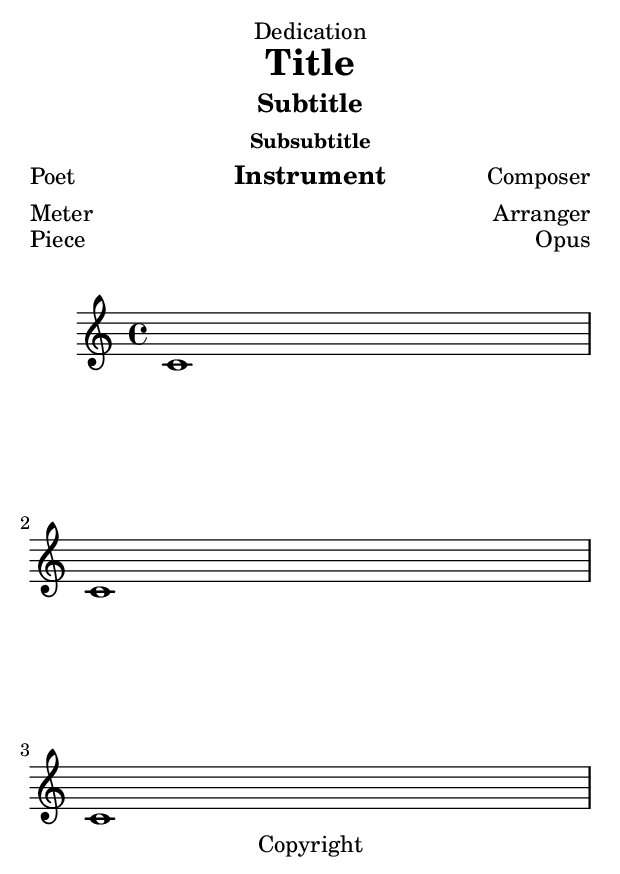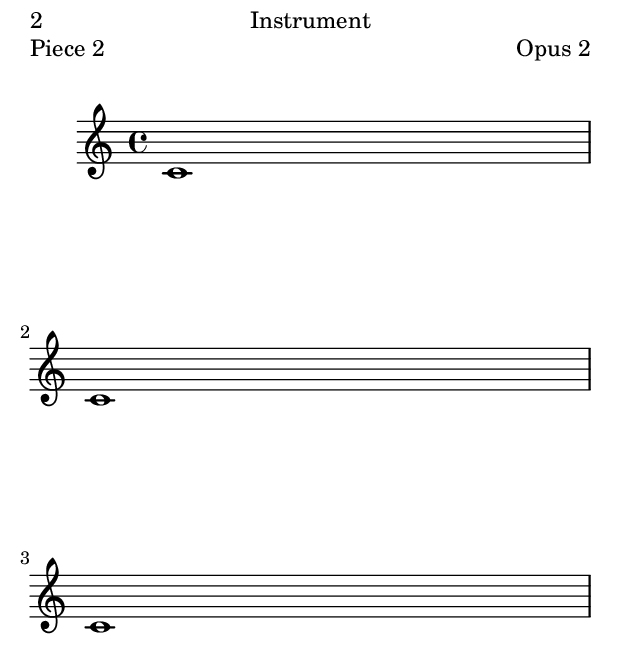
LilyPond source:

%% Generated by lilypond-book
%% Options: [exampleindent=10.16\mm,indent=0\mm,line-width=160\mm]
\include "lilypond-book-preamble.ly"


% ****************************************************************
% Start cut-&-pastable-section
% ****************************************************************

#(ly:set-option 'eps-box-padding 3.000000)



\paper {
  indent = 0\mm
  line-width = 160\mm
  % offset the left padding, also add 1mm as lilypond creates cropped
  % images with a little space on the right
  line-width = #(- line-width (* mm  3.000000) (* mm 1))
}

\layout {
  
}





% ****************************************************************
% ly snippet:
% ****************************************************************
\sourcefilename "/home/gub/NewGub/gub/target/linux-x86/src/lilypond-git.sv.gnu.org--lilypond.git-release-unstable/input/regression/titling.ly"
\sourcefileline 0
\version "2.23.4"

\header {
  texidoc = "Demonstrate all titling variables used by default."
}

\paper {
  #(set-paper-size "a6")
}

\header {
  dedication = "Dedication"
  title = "Title"
  subtitle = "Subtitle"
  subsubtitle = "Subsubtitle"
  poet = "Poet"
  instrument = "Instrument"
  composer = "Composer"
  meter = "Meter"
  arranger = "Arranger"
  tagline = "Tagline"
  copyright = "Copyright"
}

\book {
  \bookpart {
    \score {
      \header {
        piece = "Piece"
        opus = "Opus"
      }
      \repeat unfold 3 { c'1 \break }
    }
    \pageBreak
    \score {
      \header {
        piece = "Piece 2"
        opus = "Opus 2"
        breakbefore = ##t
      }
      \repeat unfold 3 { c'1 \break }
    }
  }
  \bookpart {
    \paper {
      print-all-headers = ##t
    }
    \score {
      \header {
        title = "Overridden title"
        piece = "Piece again"
        opus = "Opus"
      }
      { c'1 }
    }
    \score {
      \header {
        piece = "Piece 2 again"
        opus = "Opus 2"
      }
      { c'1 }
    }
  }
}



% ****************************************************************
% end ly snippet
% ****************************************************************
